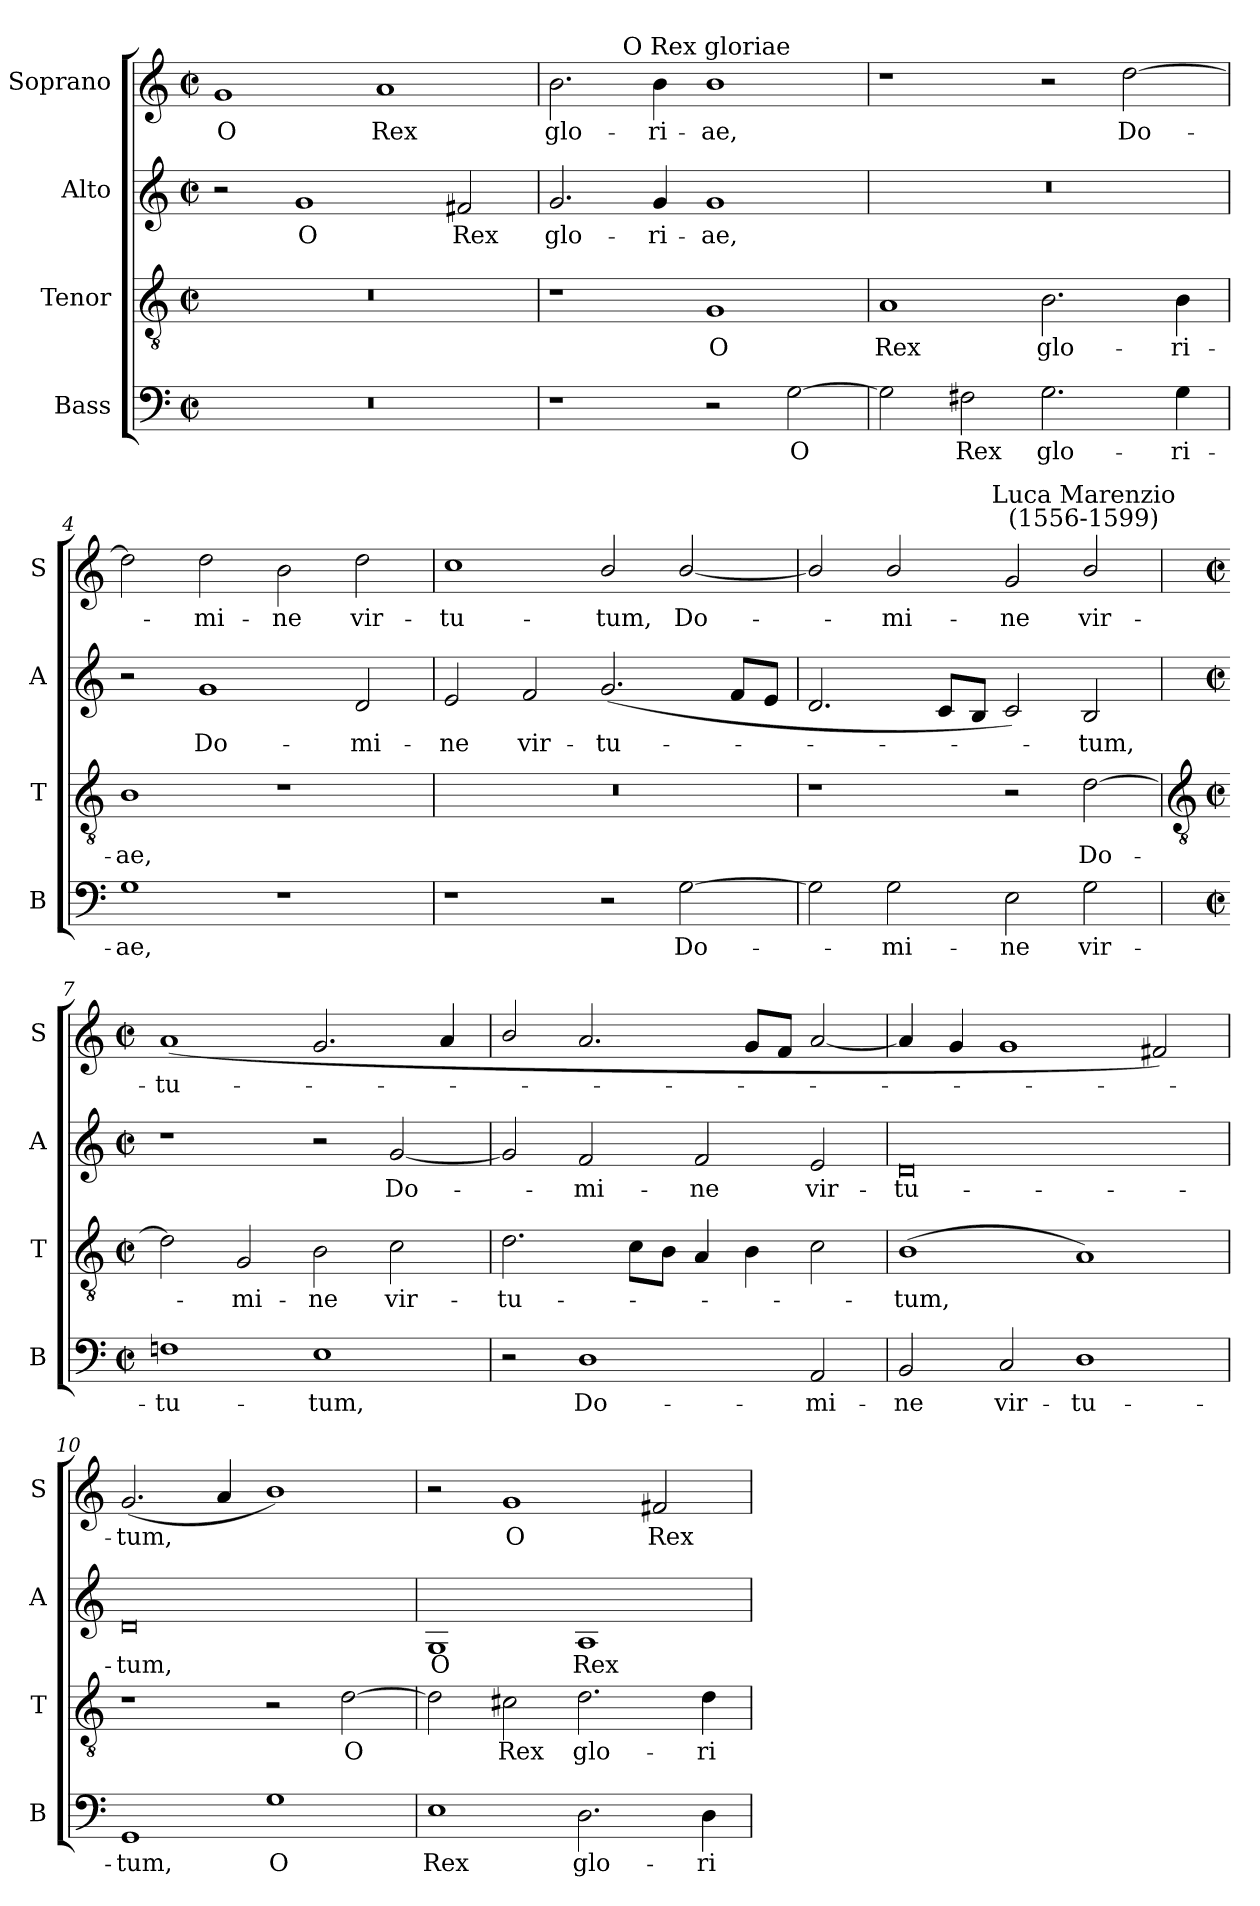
**kern	**text	**kern	**text	**kern	**text	**kern	**text
*part4	*part4	*part3	*part3	*part2	*part2	*part1	*part1
*staff4	*staff4	*staff3	*staff3	*staff2	*staff2	*staff1	*staff1
*I"Bass	*	*I"Tenor	*	*I"Alto	*	*I"Soprano	*
*I'B	*	*I'T	*	*I'A	*	*I'S	*
*clefF4	*	*clefGv2	*	*clefG2	*	*clefG2	*
*k[]	*	*k[]	*	*k[]	*	*k[]	*
*C:	*	*C:	*	*C:	*	*C:	*
*M4/2	*	*M4/2	*	*M4/2	*	*M4/2	*
*met(c|)	*	*met(c|)	*	*met(c|)	*	*met(c|)	*
=1	=1	=1	=1	=1	=1	=1	=1
!	!	!	!	!	!	!	!LO:LY:b
0r	.	0r	.	2r	.	1g	O
!	!	!	!	!	!LO:LY:b	!	!
.	.	.	.	1g	O	.	.
!	!	!	!	!	!	!	!LO:LY:b
.	.	.	.	.	.	1a	Rex
!	!	!	!	!	!LO:LY:b	!	!
.	.	.	.	2f#X	Rex	.	.
=2	=2	=2	=2	=2	=2	=2	=2
!	!	!	!	!	!LO:LY:b	!	!LO:LY:b
1r	.	1r	.	2.g	glo-	2.b	glo-
!	!	!	!	!	!LO:LY:b	!	!LO:LY:b
.	.	.	.	4g	-ri-	4b	-ri-
!	!	!	!	!	!	!LO:TX:a:cj:t=O Rex gloriae	!
!	!	!	!LO:LY:b	!	!LO:LY:b	!	!LO:LY:b
2r	.	1G	O	1g	-ae,	1b	-ae,
!	!LO:LY:b	!	!	!	!	!	!
[2G	O	.	.	.	.	.	.
=3	=3	=3	=3	=3	=3	=3	=3
!	!	!	!LO:LY:b	!	!	!	!
2G]	.	1A	Rex	0r	.	1r	.
!	!LO:LY:b	!	!	!	!	!	!
2F#X	Rex	.	.	.	.	.	.
!	!LO:LY:b	!	!LO:LY:b	!	!	!	!
2.G	glo-	2.B	glo-	.	.	2r	.
!	!	!	!	!	!	!	!LO:LY:b
.	.	.	.	.	.	[2dd	Do-
!	!LO:LY:b	!	!LO:LY:b	!	!	!	!
4G	-ri-	4B	-ri-	.	.	.	.
=4	=4	=4	=4	=4	=4	=4	=4
!	!LO:LY:b	!	!LO:LY:b	!	!	!	!
1G	-ae,	1B	-ae,	2r	.	2dd]	.
!	!	!	!	!	!LO:LY:b	!	!LO:LY:b
.	.	.	.	1g	Do-	2dd	mi-
!	!	!	!	!	!	!	!LO:LY:b
1r	.	1r	.	.	.	2b	-ne
!	!	!	!	!	!LO:LY:b	!	!LO:LY:b
.	.	.	.	2d	-mi-	2dd	vir-
=5	=5	=5	=5	=5	=5	=5	=5
!	!	!	!	!	!LO:LY:b	!	!LO:LY:b
1r	.	0r	.	2e	-ne	1cc	-tu-
!	!	!	!	!	!LO:LY:b	!	!
.	.	.	.	2f	vir-	.	.
!	!	!	!	!	!LO:LY:b	!	!LO:LY:b
2r	.	.	.	(<2.g	-tu-	2b/	-tum,
!	!LO:LY:b	!	!	!	!	!	!LO:LY:b
[2G	Do-	.	.	.	.	[2b/	Do-
.	.	.	.	8fL	.	.	.
.	.	.	.	8eJ	.	.	.
=6	=6	=6	=6	=6	=6	=6	=6
2G]	.	1r	.	2.d	.	2b/]	.
!	!LO:LY:b	!	!	!	!	!	!LO:LY:b
2G	mi-	.	.	.	.	2b/	mi-
.	.	.	.	8cL	.	.	.
.	.	.	.	8BJ	.	.	.
!	!LO:LY:b	!	!	!	!	!	!LO:LY:b
2E	-ne	2r	.	2c)	.	2g	-ne
!	!	!	!	!	!	!LO:TX:a:cj:t=Luca Marenzio\n(1556-1599)	!
!	!LO:LY:b	!	!LO:LY:b	!	!LO:LY:b	!	!LO:LY:b
2G	vir-	[2d	Do-	2B	tum,	2b/	vir-
!!LO:LB:g=z
=7	=7	=7	=7	=7	=7	=7	=7
*	*	*clefGv2	*	*	*	*	*
*M4/2	*	*M4/2	*	*M4/2	*	*M4/2	*
*met(c|)	*	*met(c|)	*	*met(c|)	*	*met(c|)	*
!	!LO:LY:b	!	!	!	!	!	!LO:LY:b
1Fn	-tu-	2d]	.	1r	.	(<1a	-tu-
!	!	!	!LO:LY:b	!	!	!	!
.	.	2G	mi-	.	.	.	.
!	!LO:LY:b	!	!LO:LY:b	!	!	!	!
1E	-tum,	2B	-ne	2r	.	2.g	.
!	!	!	!LO:LY:b	!	!LO:LY:b	!	!
.	.	2c	vir-	[2g	Do-	.	.
.	.	.	.	.	.	4a	.
=8	=8	=8	=8	=8	=8	=8	=8
!	!	!	!LO:LY:b	!	!	!	!
2r	.	2.d	-tu-	2g]	.	2b/	.
!	!LO:LY:b	!	!	!	!LO:LY:b	!	!
1D	Do-	.	.	2f	-mi-	2.a	.
.	.	8cL	.	.	.	.	.
.	.	8BJ	.	.	.	.	.
!	!	!	!	!	!LO:LY:b	!	!
.	.	4A	.	2f	-ne	.	.
.	.	4B	.	.	.	8gL	.
.	.	.	.	.	.	8fJ	.
!	!LO:LY:b	!	!	!	!LO:LY:b	!	!
2AA	-mi-	2c	.	2e	vir-	[2a	.
=9	=9	=9	=9	=9	=9	=9	=9
!	!LO:LY:b	!	!LO:LY:b	!	!LO:LY:b	!	!
2BB	-ne	(<1B	tum,	0d	-tu-	4a]	.
.	.	.	.	.	.	4g	.
!	!LO:LY:b	!	!	!	!	!	!
2C	vir-	.	.	.	.	1g	.
!	!LO:LY:b	!	!	!	!	!	!
1D	-tu-	1A)	.	.	.	.	.
.	.	.	.	.	.	2f#X)	.
=10	=10	=10	=10	=10	=10	=10	=10
!	!LO:LY:b	!	!	!	!LO:LY:b	!	!LO:LY:b
1GG	-tum,	1r	.	0d	-tum,	(<2.g	tum,
.	.	.	.	.	.	4a	.
!	!LO:LY:b	!	!	!	!	!	!
1G	O	2r	.	.	.	1b/)	.
!	!	!	!LO:LY:b	!	!	!	!
.	.	[2d	O	.	.	.	.
=11	=11	=11	=11	=11	=11	=11	=11
!	!LO:LY:b	!	!	!	!LO:LY:b	!	!
1E	Rex	2d]	.	1G	O	2r	.
!	!	!	!LO:LY:b	!	!	!	!LO:LY:b
.	.	2c#X	Rex	.	.	1g	O
!	!LO:LY:b	!	!LO:LY:b	!	!LO:LY:b	!	!
2.D	glo-	2.d	glo-	1A	Rex	.	.
!	!	!	!	!	!	!	!LO:LY:b
.	.	.	.	.	.	2f#X	Rex
!	!LO:LY:b	!	!LO:LY:b	!	!	!	!
4D	-ri-	4d	-ri-	.	.	.	.
=	=	=	=	=	=	=	=
*-	*-	*-	*-	*-	*-	*-	*-
